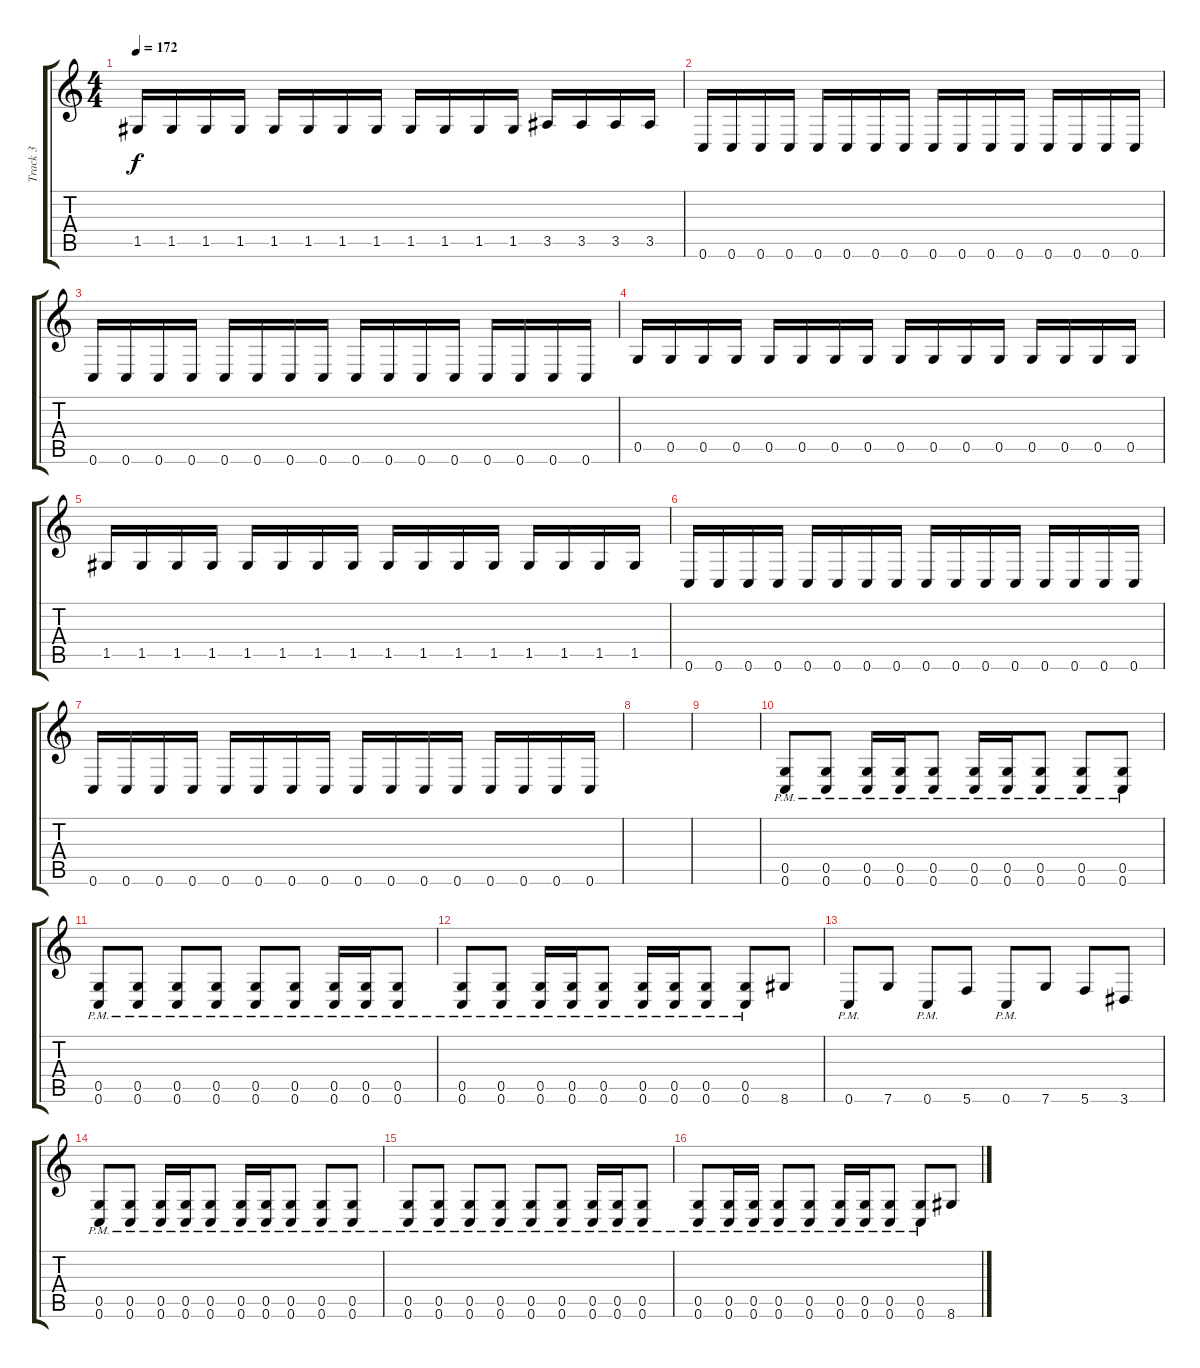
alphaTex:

\track ("Track 3" "Track 3") {instrument distortionguitar}
\staff {score tabs}
\tuning (D4 A3 F3 C3 G2 C2) {hide}
\ts (4 4)
\tempo 172
\clef g2
\ks c
1.5.16{dy f} 1.5.16 1.5.16 1.5.16 1.5.16 1.5.16 1.5.16 1.5.16 1.5.16 1.5.16 1.5.16 1.5.16 3.5.16 3.5.16 3.5.16 3.5.16 |
0.6.16 0.6.16 0.6.16 0.6.16 0.6.16 0.6.16 0.6.16 0.6.16 0.6.16 0.6.16 0.6.16 0.6.16 0.6.16 0.6.16 0.6.16 0.6.16 |
0.6.16 0.6.16 0.6.16 0.6.16 0.6.16 0.6.16 0.6.16 0.6.16 0.6.16 0.6.16 0.6.16 0.6.16 0.6.16 0.6.16 0.6.16 0.6.16 |
0.5.16 0.5.16 0.5.16 0.5.16 0.5.16 0.5.16 0.5.16 0.5.16 0.5.16 0.5.16 0.5.16 0.5.16 0.5.16 0.5.16 0.5.16 0.5.16 |
1.5.16 1.5.16 1.5.16 1.5.16 1.5.16 1.5.16 1.5.16 1.5.16 1.5.16 1.5.16 1.5.16 1.5.16 1.5.16 1.5.16 1.5.16 1.5.16 |
0.6.16 0.6.16 0.6.16 0.6.16 0.6.16 0.6.16 0.6.16 0.6.16 0.6.16 0.6.16 0.6.16 0.6.16 0.6.16 0.6.16 0.6.16 0.6.16 |
0.6.16 0.6.16 0.6.16 0.6.16 0.6.16 0.6.16 0.6.16 0.6.16 0.6.16 0.6.16 0.6.16 0.6.16 0.6.16 0.6.16 0.6.16 0.6.16 |
|
|
(0.5{pm} 0.6{pm}).8 (0.5{pm} 0.6{pm}).8 (0.5{pm} 0.6{pm}).16 (0.5{pm} 0.6{pm}).16 (0.5{pm} 0.6{pm}).8 (0.5{pm} 0.6{pm}).16 (0.5{pm} 0.6{pm}).16 (0.5{pm} 0.6{pm}).8 (0.5{pm} 0.6{pm}).8 (0.5{pm} 0.6{pm}).8 |
(0.5{pm} 0.6{pm}).8 (0.5{pm} 0.6{pm}).8 (0.5{pm} 0.6{pm}).8 (0.5{pm} 0.6{pm}).8 (0.5{pm} 0.6{pm}).8 (0.5{pm} 0.6{pm}).8 (0.5 0.6{pm}).16 (0.5{pm} 0.6{pm}).16 (0.5{pm} 0.6{pm}).8 |
(0.5{pm} 0.6{pm}).8 (0.5{pm} 0.6{pm}).8 (0.5{pm} 0.6{pm}).16 (0.5{pm} 0.6{pm}).16 (0.5{pm} 0.6{pm}).8 (0.5{pm} 0.6{pm}).16 (0.5{pm} 0.6{pm}).16 (0.5{pm} 0.6{pm}).8 (0.5{pm} 0.6{pm}).8 8.6.8 |
0.6{pm}.8 7.6.8 0.6{pm}.8 5.6.8 0.6{pm}.8 7.6.8 5.6.8 3.6.8 |
(0.5{pm} 0.6{pm}).8 (0.5{pm} 0.6{pm}).8 (0.5{pm} 0.6{pm}).16 (0.5{pm} 0.6{pm}).16 (0.5{pm} 0.6{pm}).8 (0.5{pm} 0.6{pm}).16 (0.5{pm} 0.6{pm}).16 (0.5{pm} 0.6{pm}).8 (0.5{pm} 0.6{pm}).8 (0.5{pm} 0.6{pm}).8 |
(0.5{pm} 0.6{pm}).8 (0.5{pm} 0.6{pm}).8 (0.5{pm} 0.6{pm}).8 (0.5{pm} 0.6{pm}).8 (0.5{pm} 0.6{pm}).8 (0.5{pm} 0.6{pm}).8 (0.5 0.6{pm}).16 (0.5{pm} 0.6{pm}).16 (0.5{pm} 0.6{pm}).8 |
(0.5{pm} 0.6{pm}).8 (0.5{pm} 0.6{pm}).16 (0.5{pm} 0.6{pm}).16 (0.5{pm} 0.6{pm}).8 (0.5{pm} 0.6{pm}).8 (0.5{pm} 0.6{pm}).16 (0.5{pm} 0.6{pm}).16 (0.5{pm} 0.6{pm}).8 (0.5{pm} 0.6{pm}).8 8.6.8
